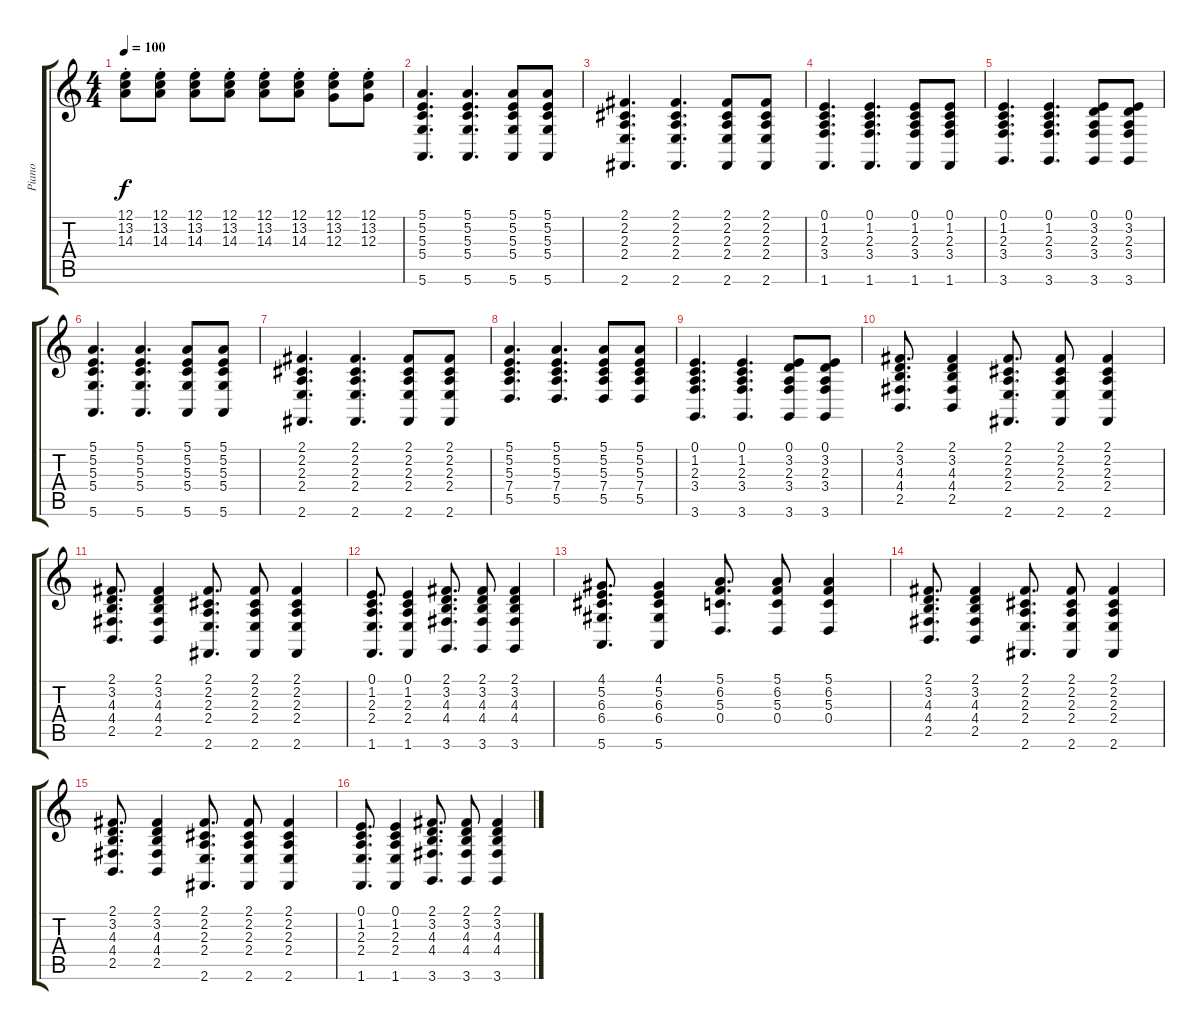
\track ("Piano" "Piano") {instrument acousticgrandpiano}
\staff {score tabs}
\tuning (E4 B3 G3 D3 A2 E2) {hide}
\ts (4 4)
\tempo 100
\clef g2
\ks c
(12.1{st} 13.2{st} 14.3{st}).8{dy f} (12.1{st} 13.2{st} 14.3{st}).8 (12.1{st} 13.2{st} 14.3{st}).8 (12.1{st} 13.2{st} 14.3{st}).8 (12.1{st} 13.2{st} 14.3{st}).8 (12.1{st} 13.2{st} 14.3{st}).8 (12.1{st} 13.2{st} 12.3{st}).8 (12.1{st} 13.2{st} 12.3{st}).8 |
(5.1 5.2 5.3 5.4 5.6).4{d} (5.1 5.2 5.3 5.4 5.6).4{d} (5.1 5.2 5.3 5.4 5.6).8 (5.1 5.2 5.3 5.4 5.6).8 |
(2.1 2.2 2.3 2.4 2.6).4{d} (2.1 2.2 2.3 2.4 2.6).4{d} (2.1 2.2 2.3 2.4 2.6).8 (2.1 2.2 2.3 2.4 2.6).8 |
(0.1 1.2 2.3 3.4 1.6).4{d} (0.1 1.2 2.3 3.4 1.6).4{d} (0.1 1.2 2.3 3.4 1.6).8 (0.1 1.2 2.3 3.4 1.6).8 |
(0.1 1.2 2.3 3.4 3.6).4{d} (0.1 1.2 2.3 3.4 3.6).4{d} (0.1 3.2 2.3 3.4 3.6).8 (0.1 3.2 2.3 3.4 3.6).8 |
(5.1 5.2 5.3 5.4 5.6).4{d} (5.1 5.2 5.3 5.4 5.6).4{d} (5.1 5.2 5.3 5.4 5.6).8 (5.1 5.2 5.3 5.4 5.6).8 |
(2.1 2.2 2.3 2.4 2.6).4{d} (2.1 2.2 2.3 2.4 2.6).4{d} (2.1 2.2 2.3 2.4 2.6).8 (2.1 2.2 2.3 2.4 2.6).8 |
(5.1 5.2 5.3 7.4 5.5).4{d} (5.1 5.2 5.3 7.4 5.5).4{d} (5.1 5.2 5.3 7.4 5.5).8 (5.1 5.2 5.3 7.4 5.5).8 |
(0.1 1.2 2.3 3.4 3.6).4{d} (0.1 1.2 2.3 3.4 3.6).4{d} (0.1 3.2 2.3 3.4 3.6).8 (0.1 3.2 2.3 3.4 3.6).8 |
(2.1 3.2 4.3 4.4 2.5).8{d} (2.1 3.2 4.3 4.4 2.5).4 (2.1 2.2 2.3 2.4 2.6).8{d} (2.1 2.2 2.3 2.4 2.6).8 (2.1 2.2 2.3 2.4 2.6).4 |
(2.1 3.2 4.3 4.4 2.5).8{d} (2.1 3.2 4.3 4.4 2.5).4 (2.1 2.2 2.3 2.4 2.6).8{d} (2.1 2.2 2.3 2.4 2.6).8 (2.1 2.2 2.3 2.4 2.6).4 |
(0.1 1.2 2.3 2.4 1.6).8{d} (0.1 1.2 2.3 2.4 1.6).4 (2.1 3.2 4.3 4.4 3.6).8{d} (2.1 3.2 4.3 4.4 3.6).8 (2.1 3.2 4.3 4.4 3.6).4 |
(4.1 5.2 6.3 6.4 5.6).8{d} (4.1 5.2 6.3 6.4 5.6).4 (5.1 6.2 5.3 0.4).8{d} (5.1 6.2 5.3 0.4).8 (5.1 6.2 5.3 0.4).4 |
(2.1 3.2 4.3 4.4 2.5).8{d} (2.1 3.2 4.3 4.4 2.5).4 (2.1 2.2 2.3 2.4 2.6).8{d} (2.1 2.2 2.3 2.4 2.6).8 (2.1 2.2 2.3 2.4 2.6).4 |
(2.1 3.2 4.3 4.4 2.5).8{d} (2.1 3.2 4.3 4.4 2.5).4 (2.1 2.2 2.3 2.4 2.6).8{d} (2.1 2.2 2.3 2.4 2.6).8 (2.1 2.2 2.3 2.4 2.6).4 |
(0.1 1.2 2.3 2.4 1.6).8{d} (0.1 1.2 2.3 2.4 1.6).4 (2.1 3.2 4.3 4.4 3.6).8{d} (2.1 3.2 4.3 4.4 3.6).8 (2.1 3.2 4.3 4.4 3.6).4
